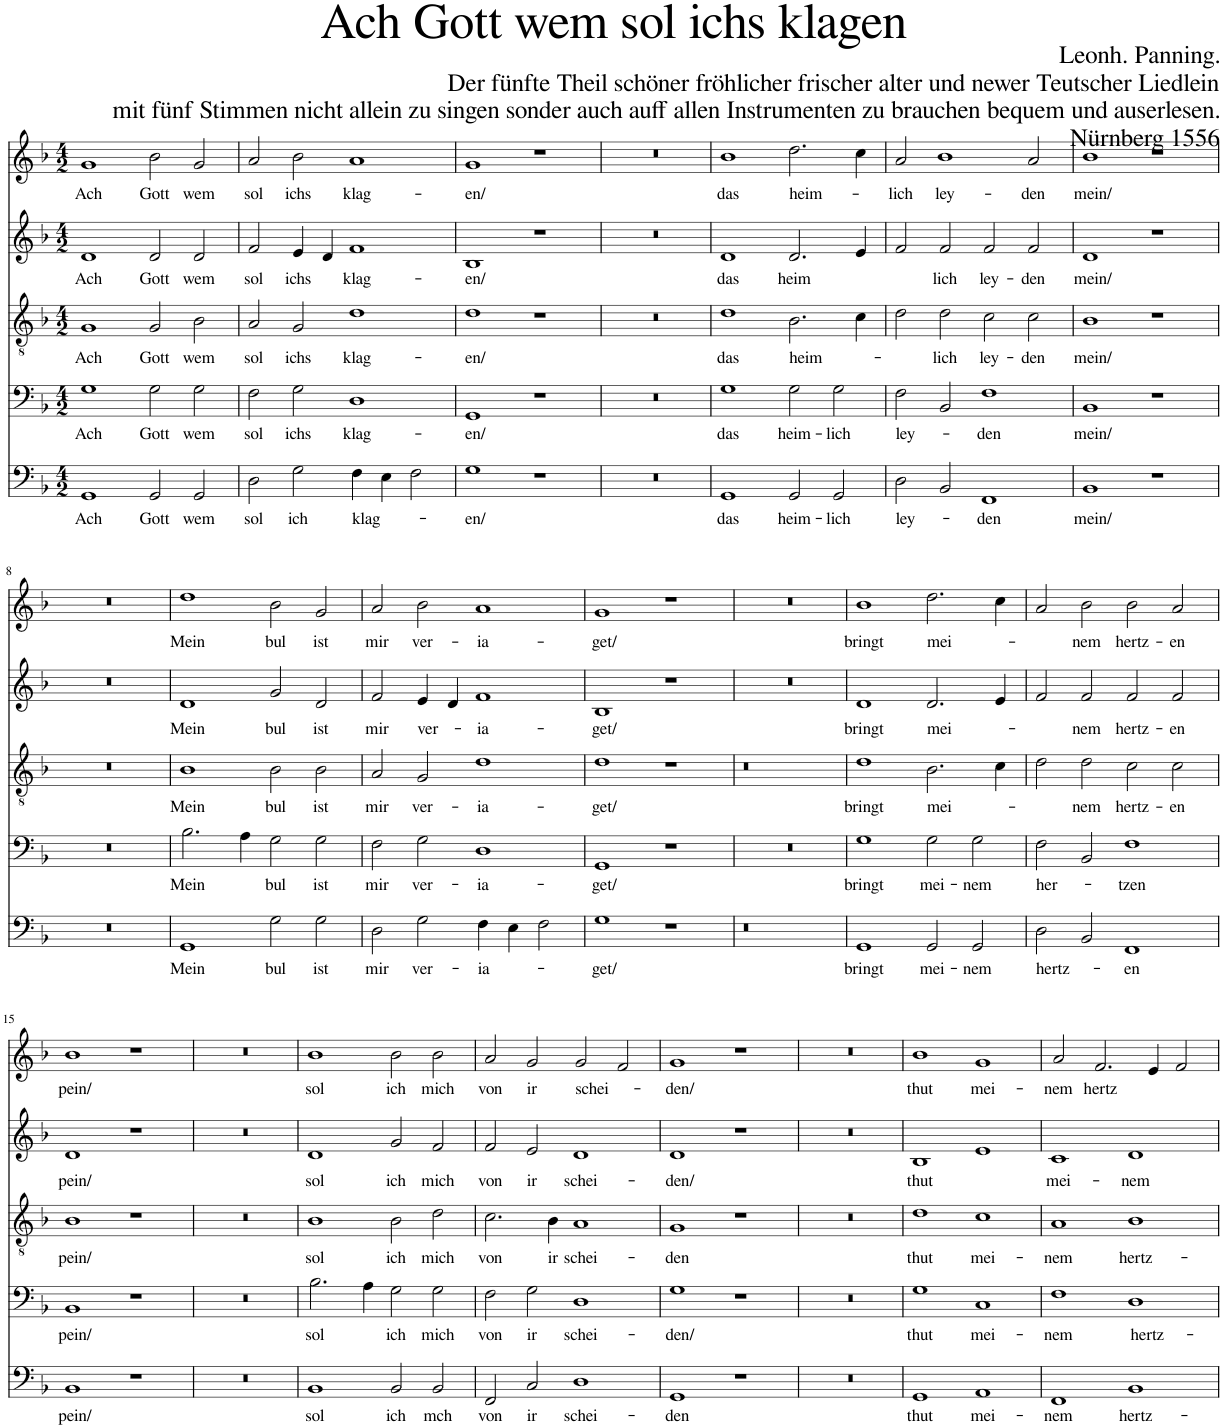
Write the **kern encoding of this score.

**kern	**text	**kern	**text	**kern	**text	**kern	**text	**kern	**text
*part5	*part5	*part4	*part4	*part3	*part3	*part2	*part2	*part1	*part1
*staff5	*staff5	*staff4	*staff4	*staff3	*staff3	*staff2	*staff2	*staff1	*staff1
*I"Bass	*	*I"Bass	*	*I"Tenor	*	*I"Tenor	*	*I"Soprano	*
*clefF4	*	*clefF4	*	*clefGv2	*	*clefG2	*	*clefG2	*
*k[b-]	*	*k[b-]	*	*k[b-]	*	*k[b-]	*	*k[b-]	*
*M4/2	*	*M4/2	*	*M4/2	*	*M4/2	*	*M4/2	*
=1	=1	=1	=1	=1	=1	=1	=1	=1	=1
!	!LO:LY:b	!	!LO:LY:b	!	!LO:LY:b	!	!LO:LY:b	!	!LO:LY:b
1GG	Ach	1G	Ach	1G	Ach	1d	Ach	1g	Ach
!	!LO:LY:b	!	!LO:LY:b	!	!LO:LY:b	!	!LO:LY:b	!	!LO:LY:b
2GG/	Gott	2G\	Gott	2G/	Gott	2d/	Gott	2b-\	Gott
!	!LO:LY:b	!	!LO:LY:b	!	!LO:LY:b	!	!LO:LY:b	!	!LO:LY:b
2GG/	wem	2G\	wem	2B-\	wem	2d/	wem	2g/	wem
=2	=2	=2	=2	=2	=2	=2	=2	=2	=2
!	!LO:LY:b	!	!LO:LY:b	!	!LO:LY:b	!	!LO:LY:b	!	!LO:LY:b
2D\	sol	2F\	sol	2A/	sol	2f/	sol	2a/	sol
!	!LO:LY:b	!	!LO:LY:b	!	!LO:LY:b	!	!LO:LY:b	!	!LO:LY:b
2G\	ich	2G\	ichs	2G/	ichs	4e/	ichs	2b-\	ichs
.	.	.	.	.	.	4d/	.	.	.
!	!LO:LY:b	!	!LO:LY:b	!	!LO:LY:b	!	!LO:LY:b	!	!LO:LY:b
4F\	klag-	1D	klag-	1d	klag-	1f	klag-	1a	klag-
4E\	.	.	.	.	.	.	.	.	.
2F\	.	.	.	.	.	.	.	.	.
=3	=3	=3	=3	=3	=3	=3	=3	=3	=3
!	!LO:LY:b	!	!LO:LY:b	!	!LO:LY:b	!	!LO:LY:b	!	!LO:LY:b
1G	-en/	1GG	-en/	1d	-en/	1B-	-en/	1g	-en/
1r	.	1r	.	1r	.	1r	.	1r	.
=4	=4	=4	=4	=4	=4	=4	=4	=4	=4
0r	.	0r	.	0r	.	0r	.	0r	.
=5	=5	=5	=5	=5	=5	=5	=5	=5	=5
!	!LO:LY:b	!	!LO:LY:b	!	!LO:LY:b	!	!LO:LY:b	!	!LO:LY:b
1GG	das	1G	das	1d	das	1d	das	1b-	das
!	!LO:LY:b	!	!LO:LY:b	!	!LO:LY:b	!	!LO:LY:b	!	!LO:LY:b
2GG/	heim-	2G\	heim-	2.B-\	heim-	2.d/	heim	2.dd\	heim-
!	!LO:LY:b	!	!LO:LY:b	!	!	!	!	!	!
2GG/	-lich	2G\	-lich	.	.	.	.	.	.
.	.	.	.	4c\	.	4e/	.	4cc\	.
=6	=6	=6	=6	=6	=6	=6	=6	=6	=6
!	!LO:LY:b	!	!LO:LY:b	!	!	!	!	!	!LO:LY:b
2D\	ley-	2F\	ley-	2d\	.	2f/	.	2a/	-lich
!	!	!	!	!	!LO:LY:b	!	!LO:LY:b	!	!LO:LY:b
2BB-/	.	2BB-/	.	2d\	-lich	2f/	lich	1b-	ley-
!	!LO:LY:b	!	!LO:LY:b	!	!LO:LY:b	!	!LO:LY:b	!	!
1FF	-den	1F	-den	2c\	ley-	2f/	ley-	.	.
!	!	!	!	!	!LO:LY:b	!	!LO:LY:b	!	!LO:LY:b
.	.	.	.	2c\	-den	2f/	-den	2a/	-den
=7	=7	=7	=7	=7	=7	=7	=7	=7	=7
!	!LO:LY:b	!	!LO:LY:b	!	!LO:LY:b	!	!LO:LY:b	!	!LO:LY:b
1BB-	mein/	1BB-	mein/	1B-	mein/	1d	mein/	1b-	mein/
1r	.	1r	.	1r	.	1r	.	1r	.
!!LO:LB:g=z
=8	=8	=8	=8	=8	=8	=8	=8	=8	=8
0r	.	0r	.	0r	.	0r	.	0r	.
=9	=9	=9	=9	=9	=9	=9	=9	=9	=9
!	!LO:LY:b	!	!LO:LY:b	!	!LO:LY:b	!	!LO:LY:b	!	!LO:LY:b
1GG	Mein	2.B-\	Mein	1B-	Mein	1d	Mein	1dd	Mein
.	.	4A\	.	.	.	.	.	.	.
!	!LO:LY:b	!	!LO:LY:b	!	!LO:LY:b	!	!LO:LY:b	!	!LO:LY:b
2G\	bul	2G\	bul	2B-\	bul	2g/	bul	2b-\	bul
!	!LO:LY:b	!	!LO:LY:b	!	!LO:LY:b	!	!LO:LY:b	!	!LO:LY:b
2G\	ist	2G\	ist	2B-\	ist	2d/	ist	2g/	ist
=10	=10	=10	=10	=10	=10	=10	=10	=10	=10
!	!LO:LY:b	!	!LO:LY:b	!	!LO:LY:b	!	!LO:LY:b	!	!LO:LY:b
2D\	mir	2F\	mir	2A/	mir	2f/	mir	2a/	mir
!	!LO:LY:b	!	!LO:LY:b	!	!LO:LY:b	!	!LO:LY:b	!	!LO:LY:b
2G\	ver-	2G\	ver-	2G/	ver-	4e/	ver-	2b-\	ver-
.	.	.	.	.	.	4d/	.	.	.
!	!LO:LY:b	!	!LO:LY:b	!	!LO:LY:b	!	!LO:LY:b	!	!LO:LY:b
4F\	-ia-	1D	-ia-	1d	-ia-	1f	-ia-	1a	-ia-
4E\	.	.	.	.	.	.	.	.	.
2F\	.	.	.	.	.	.	.	.	.
=11	=11	=11	=11	=11	=11	=11	=11	=11	=11
!	!LO:LY:b	!	!LO:LY:b	!	!LO:LY:b	!	!LO:LY:b	!	!LO:LY:b
1G	-get/	1GG	-get/	1d	-get/	1B-	-get/	1g	-get/
1r	.	1r	.	1r	.	1r	.	1r	.
=12	=12	=12	=12	=12	=12	=12	=12	=12	=12
0r	.	0r	.	0r	.	0r	.	0r	.
=13	=13	=13	=13	=13	=13	=13	=13	=13	=13
!	!LO:LY:b	!	!LO:LY:b	!	!LO:LY:b	!	!LO:LY:b	!	!LO:LY:b
1GG	bringt	1G	bringt	1d	bringt	1d	bringt	1b-	bringt
!	!LO:LY:b	!	!LO:LY:b	!	!LO:LY:b	!	!LO:LY:b	!	!LO:LY:b
2GG/	mei-	2G\	mei-	2.B-\	mei-	2.d/	mei-	2.dd\	mei-
!	!LO:LY:b	!	!LO:LY:b	!	!	!	!	!	!
2GG/	-nem	2G\	-nem	.	.	.	.	.	.
.	.	.	.	4c\	.	4e/	.	4cc\	.
=14	=14	=14	=14	=14	=14	=14	=14	=14	=14
!	!LO:LY:b	!	!LO:LY:b	!	!	!	!	!	!
2D\	hertz-	2F\	her-	2d\	.	2f/	.	2a/	.
!	!	!	!	!	!LO:LY:b	!	!LO:LY:b	!	!LO:LY:b
2BB-/	.	2BB-/	.	2d\	-nem	2f/	-nem	2b-\	nem
!	!LO:LY:b	!	!LO:LY:b	!	!LO:LY:b	!	!LO:LY:b	!	!LO:LY:b
1FF	en	1F	-tzen	2c\	hertz-	2f/	hertz-	2b-\	hertz-
!	!	!	!	!	!LO:LY:b	!	!LO:LY:b	!	!LO:LY:b
.	.	.	.	2c\	-en	2f/	-en	2a/	-en
!!LO:LB:g=z
=15	=15	=15	=15	=15	=15	=15	=15	=15	=15
!	!LO:LY:b	!	!LO:LY:b	!	!LO:LY:b	!	!LO:LY:b	!	!LO:LY:b
1BB-	pein/	1BB-	pein/	1B-	pein/	1d	pein/	1b-	pein/
1r	.	1r	.	1r	.	1r	.	1r	.
=16	=16	=16	=16	=16	=16	=16	=16	=16	=16
0r	.	0r	.	0r	.	0r	.	0r	.
=17	=17	=17	=17	=17	=17	=17	=17	=17	=17
!	!LO:LY:b	!	!LO:LY:b	!	!LO:LY:b	!	!LO:LY:b	!	!LO:LY:b
1BB-	sol	2.B-\	sol	1B-	sol	1d	sol	1b-	sol
.	.	4A\	.	.	.	.	.	.	.
!	!LO:LY:b	!	!LO:LY:b	!	!LO:LY:b	!	!LO:LY:b	!	!LO:LY:b
2BB-/	ich	2G\	ich	2B-\	ich	2g/	ich	2b-\	ich
!	!LO:LY:b	!	!LO:LY:b	!	!LO:LY:b	!	!LO:LY:b	!	!LO:LY:b
2BB-/	mch	2G\	mich	2d\	mich	2f/	mich	2b-\	mich
=18	=18	=18	=18	=18	=18	=18	=18	=18	=18
!	!LO:LY:b	!	!LO:LY:b	!	!LO:LY:b	!	!LO:LY:b	!	!LO:LY:b
2FF/	von	2F\	von	2.c\	von	2f/	von	2a/	von
!	!LO:LY:b	!	!LO:LY:b	!	!	!	!LO:LY:b	!	!LO:LY:b
2C/	ir	2G\	ir	.	.	2e/	ir	2g/	ir
!	!	!	!	!	!LO:LY:b	!	!	!	!
.	.	.	.	4B-\	ir	.	.	.	.
!	!LO:LY:b	!	!LO:LY:b	!	!LO:LY:b	!	!LO:LY:b	!	!LO:LY:b
1D	schei-	1D	schei-	1A	schei-	1d	schei-	2g/	schei-
.	.	.	.	.	.	.	.	2f/	.
=19	=19	=19	=19	=19	=19	=19	=19	=19	=19
!	!LO:LY:b	!	!LO:LY:b	!	!LO:LY:b	!	!LO:LY:b	!	!LO:LY:b
1GG	-den	1G	-den/	1G	-den	1d	-den/	1g	-den/
1r	.	1r	.	1r	.	1r	.	1r	.
=20	=20	=20	=20	=20	=20	=20	=20	=20	=20
0r	.	0r	.	0r	.	0r	.	0r	.
=21	=21	=21	=21	=21	=21	=21	=21	=21	=21
!	!LO:LY:b	!	!LO:LY:b	!	!LO:LY:b	!	!LO:LY:b	!	!LO:LY:b
1GG	thut	1G	thut	1d	thut	1B-	thut	1b-	thut
!	!LO:LY:b	!	!LO:LY:b	!	!LO:LY:b	!	!	!	!LO:LY:b
1AA	mei-	1C	mei-	1c	mei-	1e	.	1g	mei-
=22	=22	=22	=22	=22	=22	=22	=22	=22	=22
!	!LO:LY:b	!	!LO:LY:b	!	!LO:LY:b	!	!LO:LY:b	!	!LO:LY:b
1FF	-nem	1F	-nem	1A	-nem	1c	mei-	2a/	-nem
!	!	!	!	!	!	!	!	!	!LO:LY:b
.	.	.	.	.	.	.	.	2.f/	hertz
!	!LO:LY:b	!	!LO:LY:b	!	!LO:LY:b	!	!LO:LY:b	!	!
1BB-	hertz-	1D	hertz-	1B-	hertz-	1d	-nem	.	.
.	.	.	.	.	.	.	.	4e/	.
.	.	.	.	.	.	.	.	2f/	.
=	=	=	=	=	=	=	=	=	=
*-	*-	*-	*-	*-	*-	*-	*-	*-	*-
